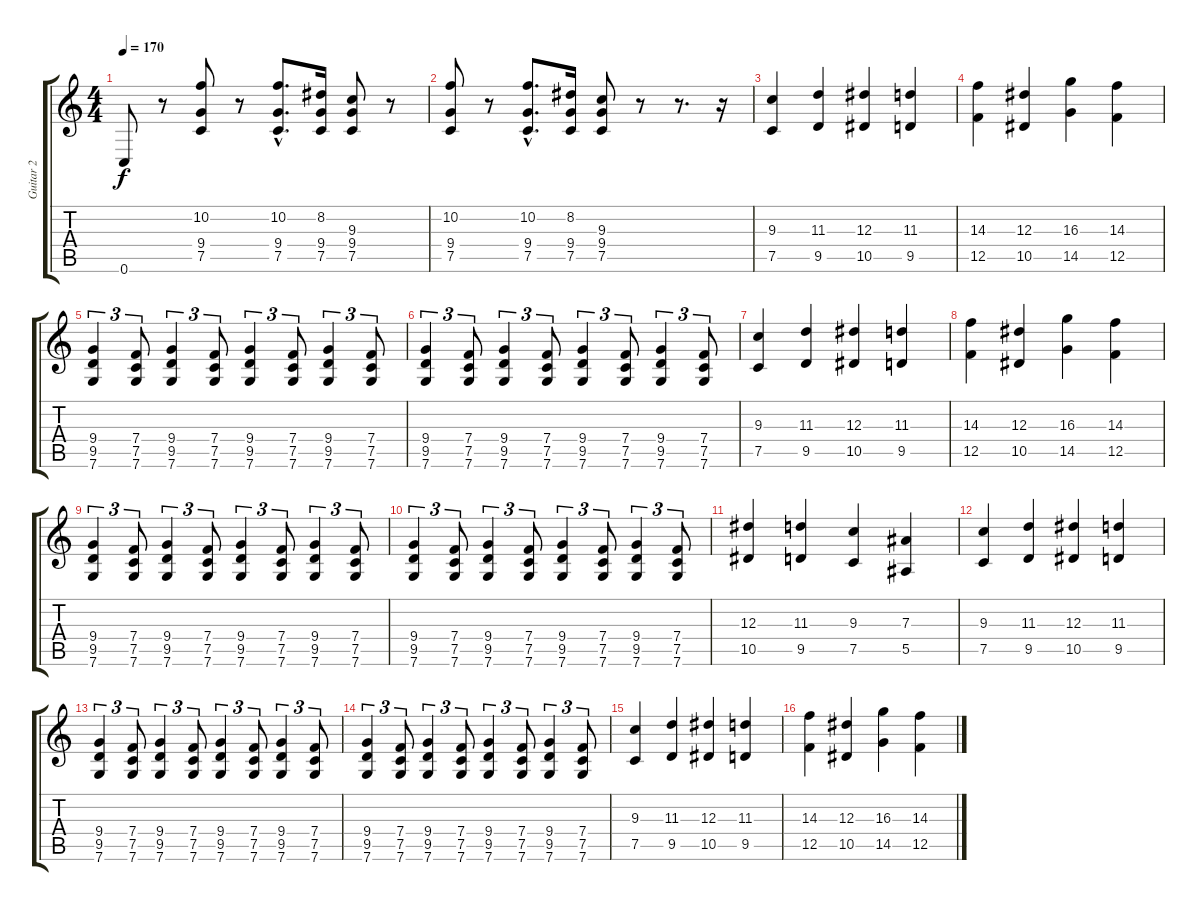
\track ("Guitar 2" "Guitar 2") {instrument distortionguitar}
\staff {score tabs}
\tuning (C4 G3 Eb3 Bb2 F2 C2) {hide}
\ts (4 4)
\tempo 170
\clef g2
\ks c
0.6.8{dy f} r.8 (10.2 9.4 7.5).8 r.8 (10.2{hac} 9.4{hac} 7.5{hac}).8{d} (8.2 9.4 7.5).16 (9.3 9.4 7.5).8 r.8 |
(10.2 9.4 7.5).8 r.8 (10.2{hac} 9.4{hac} 7.5{hac}).8{d} (8.2 9.4 7.5).16 (9.3 9.4 7.5).8 r.8 r.8{d} r.16 |
(9.3 7.5).4 (11.3 9.5).4 (12.3 10.5).4 (11.3 9.5).4 |
(14.3 12.5).4 (12.3 10.5).4 (16.3 14.5).4 (14.3 12.5).4 |
(9.4 9.5 7.6).4{tu (3 2)} (7.4 7.5 7.6).8{tu (3 2)} (9.4 9.5 7.6).4{tu (3 2)} (7.4 7.5 7.6).8{tu (3 2)} (9.4 9.5 7.6).4{tu (3 2)} (7.4 7.5 7.6).8{tu (3 2)} (9.4 9.5 7.6).4{tu (3 2)} (7.4 7.5 7.6).8{tu (3 2)} |
(9.4 9.5 7.6).4{tu (3 2)} (7.4 7.5 7.6).8{tu (3 2)} (9.4 9.5 7.6).4{tu (3 2)} (7.4 7.5 7.6).8{tu (3 2)} (9.4 9.5 7.6).4{tu (3 2)} (7.4 7.5 7.6).8{tu (3 2)} (9.4 9.5 7.6).4{tu (3 2)} (7.4 7.5 7.6).8{tu (3 2)} |
(9.3 7.5).4 (11.3 9.5).4 (12.3 10.5).4 (11.3 9.5).4 |
(14.3 12.5).4 (12.3 10.5).4 (16.3 14.5).4 (14.3 12.5).4 |
(9.4 9.5 7.6).4{tu (3 2)} (7.4 7.5 7.6).8{tu (3 2)} (9.4 9.5 7.6).4{tu (3 2)} (7.4 7.5 7.6).8{tu (3 2)} (9.4 9.5 7.6).4{tu (3 2)} (7.4 7.5 7.6).8{tu (3 2)} (9.4 9.5 7.6).4{tu (3 2)} (7.4 7.5 7.6).8{tu (3 2)} |
(9.4 9.5 7.6).4{tu (3 2)} (7.4 7.5 7.6).8{tu (3 2)} (9.4 9.5 7.6).4{tu (3 2)} (7.4 7.5 7.6).8{tu (3 2)} (9.4 9.5 7.6).4{tu (3 2)} (7.4 7.5 7.6).8{tu (3 2)} (9.4 9.5 7.6).4{tu (3 2)} (7.4 7.5 7.6).8{tu (3 2)} |
(12.3 10.5).4 (11.3 9.5).4 (9.3 7.5).4 (7.3 5.5).4 |
(9.3 7.5).4 (11.3 9.5).4 (12.3 10.5).4 (11.3 9.5).4 |
(9.4 9.5 7.6).4{tu (3 2)} (7.4 7.5 7.6).8{tu (3 2)} (9.4 9.5 7.6).4{tu (3 2)} (7.4 7.5 7.6).8{tu (3 2)} (9.4 9.5 7.6).4{tu (3 2)} (7.4 7.5 7.6).8{tu (3 2)} (9.4 9.5 7.6).4{tu (3 2)} (7.4 7.5 7.6).8{tu (3 2)} |
(9.4 9.5 7.6).4{tu (3 2)} (7.4 7.5 7.6).8{tu (3 2)} (9.4 9.5 7.6).4{tu (3 2)} (7.4 7.5 7.6).8{tu (3 2)} (9.4 9.5 7.6).4{tu (3 2)} (7.4 7.5 7.6).8{tu (3 2)} (9.4 9.5 7.6).4{tu (3 2)} (7.4 7.5 7.6).8{tu (3 2)} |
(9.3 7.5).4 (11.3 9.5).4 (12.3 10.5).4 (11.3 9.5).4 |
(14.3 12.5).4 (12.3 10.5).4 (16.3 14.5).4 (14.3 12.5).4
